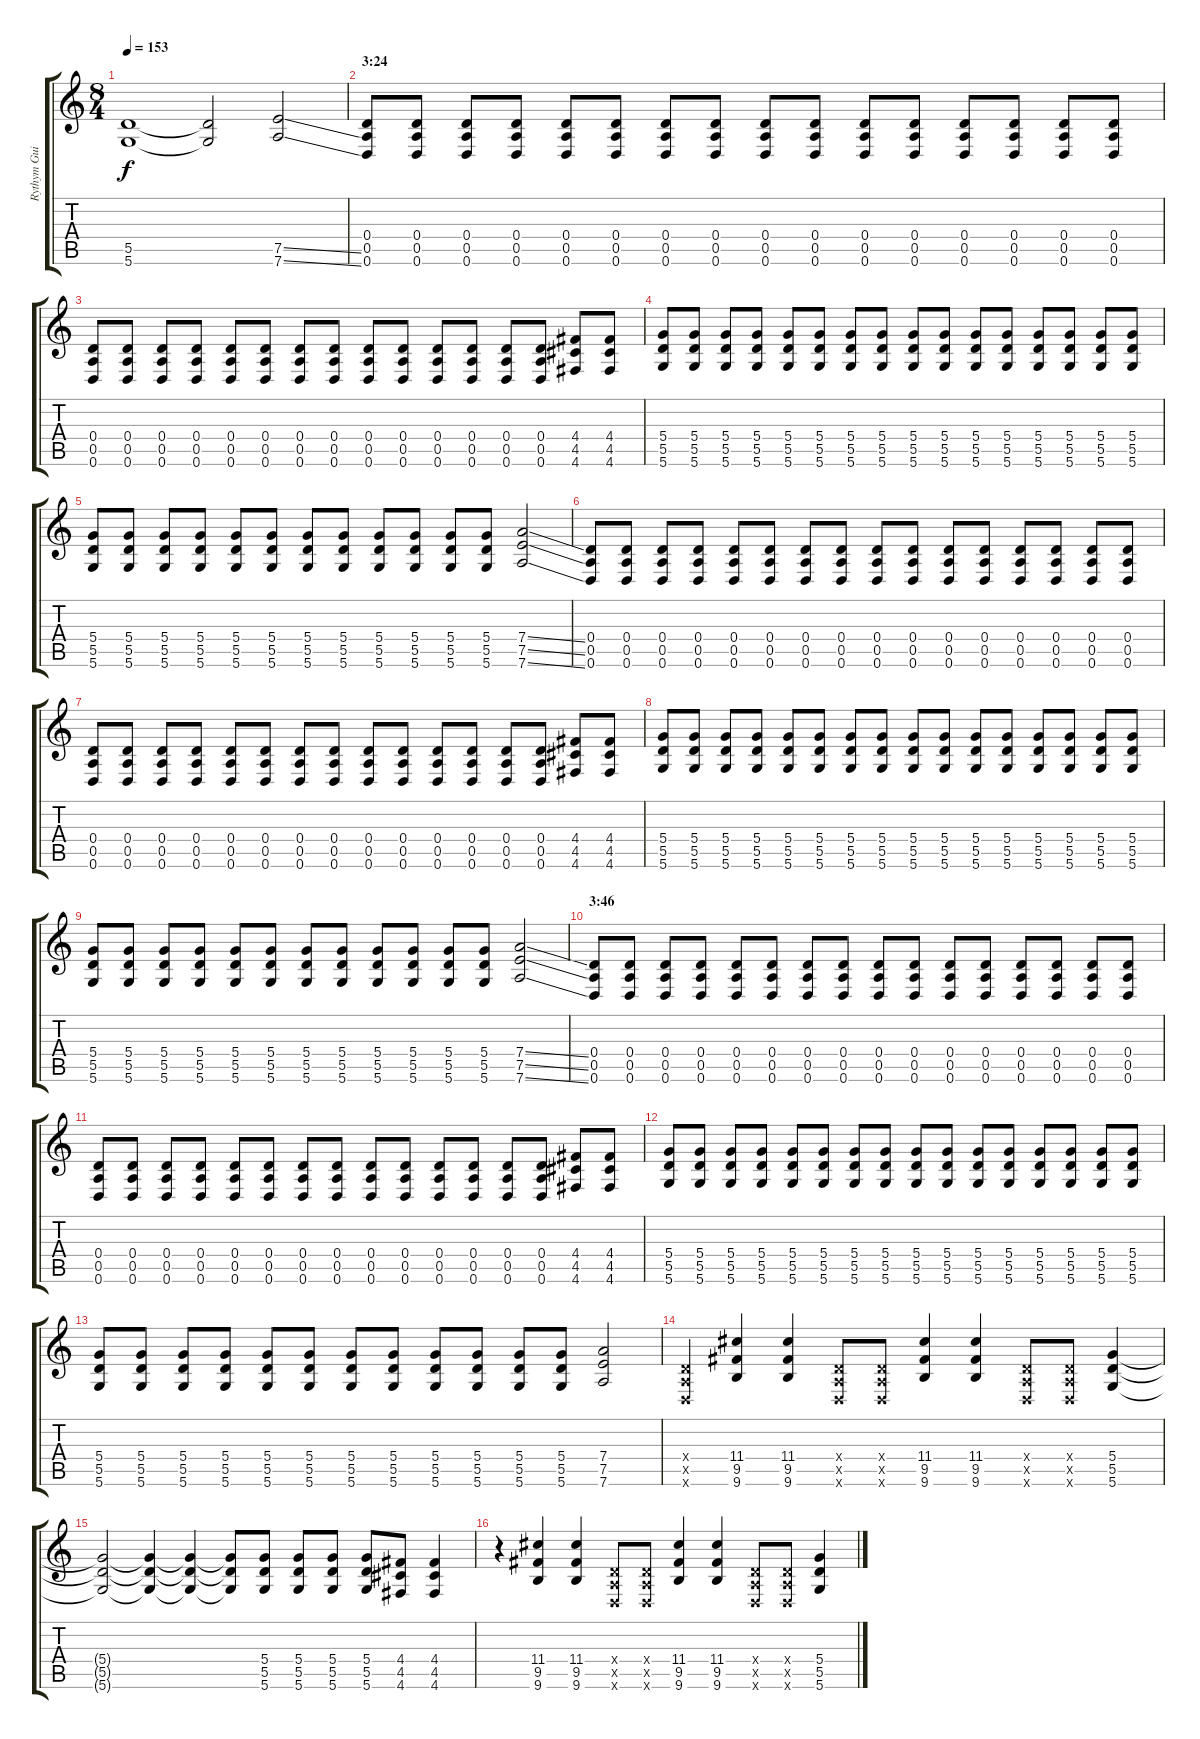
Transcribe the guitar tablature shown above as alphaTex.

\track ("Rythym Guitar" "Rythym Gui") {instrument distortionguitar}
\staff {score tabs}
\tuning (E4 B3 G3 D3 A2 D2) {hide}
\ts (8 4)
\tempo 153
\clef g2
\ks c
(5.5{t} 5.6{t}).1{dy f} (5.5{t} 5.6{t}).2 (7.5{ss} 7.6{ss}).2 |
\section ("" "3:24")
(0.4 0.5 0.6).8{volume 10} (0.4 0.5 0.6).8 (0.4 0.5 0.6).8 (0.4 0.5 0.6).8 (0.4 0.5 0.6).8 (0.4 0.5 0.6).8 (0.4 0.5 0.6).8 (0.4 0.5 0.6).8 (0.4 0.5 0.6).8 (0.4 0.5 0.6).8 (0.4 0.5 0.6).8 (0.4 0.5 0.6).8 (0.4 0.5 0.6).8 (0.4 0.5 0.6).8 (0.4 0.5 0.6).8 (0.4 0.5 0.6).8 |
(0.4 0.5 0.6).8 (0.4 0.5 0.6).8 (0.4 0.5 0.6).8 (0.4 0.5 0.6).8 (0.4 0.5 0.6).8 (0.4 0.5 0.6).8 (0.4 0.5 0.6).8 (0.4 0.5 0.6).8 (0.4 0.5 0.6).8 (0.4 0.5 0.6).8 (0.4 0.5 0.6).8 (0.4 0.5 0.6).8 (0.4 0.5 0.6).8 (0.4 0.5 0.6).8 (4.4 4.5 4.6).8 (4.4 4.5 4.6).8 |
(5.4 5.5 5.6).8 (5.4 5.5 5.6).8 (5.4 5.5 5.6).8 (5.4 5.5 5.6).8 (5.4 5.5 5.6).8 (5.4 5.5 5.6).8 (5.4 5.5 5.6).8 (5.4 5.5 5.6).8 (5.4 5.5 5.6).8 (5.4 5.5 5.6).8 (5.4 5.5 5.6).8 (5.4 5.5 5.6).8 (5.4 5.5 5.6).8 (5.4 5.5 5.6).8 (5.4 5.5 5.6).8 (5.4 5.5 5.6).8 |
(5.4 5.5 5.6).8 (5.4 5.5 5.6).8 (5.4 5.5 5.6).8 (5.4 5.5 5.6).8 (5.4 5.5 5.6).8 (5.4 5.5 5.6).8 (5.4 5.5 5.6).8 (5.4 5.5 5.6).8 (5.4 5.5 5.6).8 (5.4 5.5 5.6).8 (5.4 5.5 5.6).8 (5.4 5.5 5.6).8 (7.4{ss} 7.5{ss} 7.6{ss}).2 |
(0.4 0.5 0.6).8 (0.4 0.5 0.6).8 (0.4 0.5 0.6).8 (0.4 0.5 0.6).8 (0.4 0.5 0.6).8 (0.4 0.5 0.6).8 (0.4 0.5 0.6).8 (0.4 0.5 0.6).8 (0.4 0.5 0.6).8 (0.4 0.5 0.6).8 (0.4 0.5 0.6).8 (0.4 0.5 0.6).8 (0.4 0.5 0.6).8 (0.4 0.5 0.6).8 (0.4 0.5 0.6).8 (0.4 0.5 0.6).8 |
(0.4 0.5 0.6).8 (0.4 0.5 0.6).8 (0.4 0.5 0.6).8 (0.4 0.5 0.6).8 (0.4 0.5 0.6).8 (0.4 0.5 0.6).8 (0.4 0.5 0.6).8 (0.4 0.5 0.6).8 (0.4 0.5 0.6).8 (0.4 0.5 0.6).8 (0.4 0.5 0.6).8 (0.4 0.5 0.6).8 (0.4 0.5 0.6).8 (0.4 0.5 0.6).8 (4.4 4.5 4.6).8 (4.4 4.5 4.6).8 |
(5.4 5.5 5.6).8 (5.4 5.5 5.6).8 (5.4 5.5 5.6).8 (5.4 5.5 5.6).8 (5.4 5.5 5.6).8 (5.4 5.5 5.6).8 (5.4 5.5 5.6).8 (5.4 5.5 5.6).8 (5.4 5.5 5.6).8 (5.4 5.5 5.6).8 (5.4 5.5 5.6).8 (5.4 5.5 5.6).8 (5.4 5.5 5.6).8 (5.4 5.5 5.6).8 (5.4 5.5 5.6).8 (5.4 5.5 5.6).8 |
(5.4 5.5 5.6).8 (5.4 5.5 5.6).8 (5.4 5.5 5.6).8 (5.4 5.5 5.6).8 (5.4 5.5 5.6).8 (5.4 5.5 5.6).8 (5.4 5.5 5.6).8 (5.4 5.5 5.6).8 (5.4 5.5 5.6).8 (5.4 5.5 5.6).8 (5.4 5.5 5.6).8 (5.4 5.5 5.6).8 (7.4{ss} 7.5{ss} 7.6{ss}).2 |
\section ("" "3:46")
(0.4 0.5 0.6).8{volume 10} (0.4 0.5 0.6).8 (0.4 0.5 0.6).8 (0.4 0.5 0.6).8 (0.4 0.5 0.6).8 (0.4 0.5 0.6).8 (0.4 0.5 0.6).8 (0.4 0.5 0.6).8 (0.4 0.5 0.6).8 (0.4 0.5 0.6).8 (0.4 0.5 0.6).8 (0.4 0.5 0.6).8 (0.4 0.5 0.6).8 (0.4 0.5 0.6).8 (0.4 0.5 0.6).8 (0.4 0.5 0.6).8 |
(0.4 0.5 0.6).8 (0.4 0.5 0.6).8 (0.4 0.5 0.6).8 (0.4 0.5 0.6).8 (0.4 0.5 0.6).8 (0.4 0.5 0.6).8 (0.4 0.5 0.6).8 (0.4 0.5 0.6).8 (0.4 0.5 0.6).8 (0.4 0.5 0.6).8 (0.4 0.5 0.6).8 (0.4 0.5 0.6).8 (0.4 0.5 0.6).8 (0.4 0.5 0.6).8 (4.4 4.5 4.6).8 (4.4 4.5 4.6).8 |
(5.4 5.5 5.6).8 (5.4 5.5 5.6).8 (5.4 5.5 5.6).8 (5.4 5.5 5.6).8 (5.4 5.5 5.6).8 (5.4 5.5 5.6).8 (5.4 5.5 5.6).8 (5.4 5.5 5.6).8 (5.4 5.5 5.6).8 (5.4 5.5 5.6).8 (5.4 5.5 5.6).8 (5.4 5.5 5.6).8 (5.4 5.5 5.6).8 (5.4 5.5 5.6).8 (5.4 5.5 5.6).8 (5.4 5.5 5.6).8 |
(5.4 5.5 5.6).8 (5.4 5.5 5.6).8 (5.4 5.5 5.6).8 (5.4 5.5 5.6).8 (5.4 5.5 5.6).8 (5.4 5.5 5.6).8 (5.4 5.5 5.6).8 (5.4 5.5 5.6).8 (5.4 5.5 5.6).8 (5.4 5.5 5.6).8 (5.4 5.5 5.6).8 (5.4 5.5 5.6).8 (7.4 7.5 7.6).2 |
(0.4{x} 0.5{x} 0.6{x}).4 (11.4 9.5 9.6).4 (11.4 9.5 9.6).4 (0.4{x} 0.5{x} 0.6{x}).8 (0.4{x} 0.5{x} 0.6{x}).8 (11.4 9.5 9.6).4 (11.4 9.5 9.6).4 (0.4{x} 0.5{x} 0.6{x}).8 (0.4{x} 0.5{x} 0.6{x}).8 (5.4 5.5 5.6).4 |
(5.4{t} 5.5{t} 5.6{t}).2 (5.4{t} 5.5{t} 5.6{t}).4 (5.4{t} 5.5{t} 5.6{t}).4 (5.4{t} 5.5{t} 5.6{t}).8 (5.4 5.5 5.6).8 (5.4 5.5 5.6).8 (5.4 5.5 5.6).8 (5.4 5.5 5.6).8 (4.4 4.5 4.6).8 (4.4 4.5 4.6).4 |
r.4 (11.4 9.5 9.6).4 (11.4 9.5 9.6).4 (0.4{x} 0.5{x} 0.6{x}).8 (0.4{x} 0.5{x} 0.6{x}).8 (11.4 9.5 9.6).4 (11.4 9.5 9.6).4 (0.4{x} 0.5{x} 0.6{x}).8 (0.4{x} 0.5{x} 0.6{x}).8 (5.4 5.5 5.6).4
